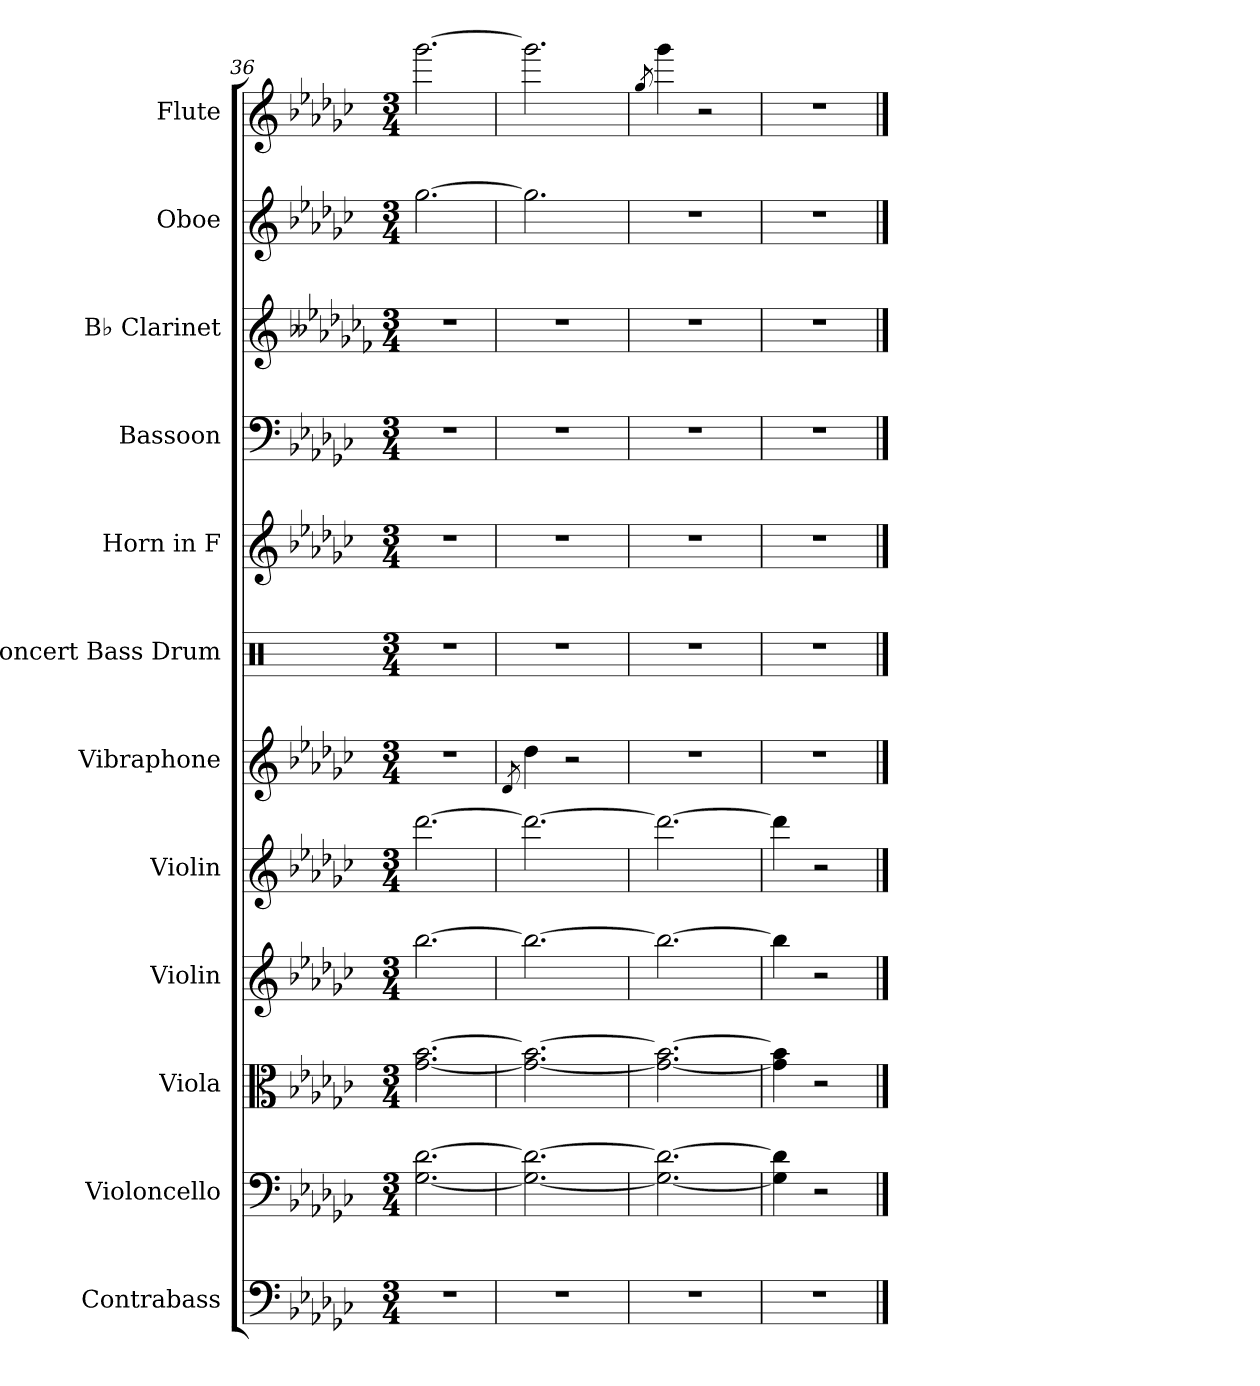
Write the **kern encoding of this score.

**kern	**kern	**kern	**kern	**kern	**kern	**kern	**kern	**kern	**kern	**kern	**kern
*part12	*part11	*part10	*part9	*part8	*part7	*part6	*part5	*part4	*part3	*part2	*part1
*staff12	*staff11	*staff10	*staff9	*staff8	*staff7	*staff6	*staff5	*staff4	*staff3	*staff2	*staff1
*I"Contrabass	*I"Violoncello	*I"Viola	*I"Violin	*I"Violin	*I"Vibraphone	*I"Concert Bass Drum	*I"Horn in F	*I"Bassoon	*I"B♭ Clarinet	*I"Oboe	*I"Flute
*I'Cb.	*I'Vc.	*I'Vla.	*I'Vln.	*I'Vln.	*I'Vib.	*I'Con. BD	*	*I'Bsn.	*I'B♭ Cl.	*I'Ob.	*I'Fl.
*clefF4	*clefF4	*clefC3	*clefG2	*clefG2	*clefG2	*clefX	*clefG2	*clefF4	*clefG2	*clefG2	*clefG2
*ITrd7c12	*	*	*	*	*	*	*ITrd4c7	*	*ITrd1c2	*	*
*k[b-e-a-d-g-c-]	*k[b-e-a-d-g-c-]	*k[b-e-a-d-g-c-]	*k[b-e-a-d-g-c-]	*k[b-e-a-d-g-c-]	*k[b-e-a-d-g-c-]	*k[]	*k[b-e-a-d-g-c-f-]	*k[b-e-a-d-g-c-]	*k[b--e-a-d-g-c-f-]	*k[b-e-a-d-g-c-]	*k[b-e-a-d-g-c-]
*M3/4	*M3/4	*M3/4	*M3/4	*M3/4	*M3/4	*M3/4	*M3/4	*M3/4	*M3/4	*M3/4	*M3/4
=36	=36	=36	=36	=36	=36	=36	=36	=36	=36	=36	=36
2.r	[2.G-\ [2.d-\	[2.g-\ [2.b-\	[2.bb-\	[2.ddd-\	2.r	2.r	2.r	2.r	2.r	[2.gg-\	[2.ggg-\
=37	=37	=37	=37	=37	=37	=37	=37	=37	=37	=37	=37
.	.	.	.	.	8qd-/	.	.	.	.	.	.
2.r	2.G-\_ 2.d-\_	2.g-\_ 2.b-\_	2.bb-\_	2.ddd-\_	4dd-\	2.r	2.r	2.r	2.r	2.gg-\]	2.ggg-\]
.	.	.	.	.	2r	.	.	.	.	.	.
=38	=38	=38	=38	=38	=38	=38	=38	=38	=38	=38	=38
.	.	.	.	.	.	.	.	.	.	.	8qgg-/
2.r	2.G-\_ 2.d-\_	2.g-\_ 2.b-\_	2.bb-\_	2.ddd-\_	2.r	2.r	2.r	2.r	2.r	2.r	4ggg-\
.	.	.	.	.	.	.	.	.	.	.	2r
=39	=39	=39	=39	=39	=39	=39	=39	=39	=39	=39	=39
2.r	4G-\] 4d-\]	4g-\] 4b-\]	4bb-\]	4ddd-\]	2.r	2.r	2.r	2.r	2.r	2.r	2.r
.	2r	2r	2r	2r	.	.	.	.	.	.	.
==	==	==	==	==	==	==	==	==	==	==	==
*-	*-	*-	*-	*-	*-	*-	*-	*-	*-	*-	*-
